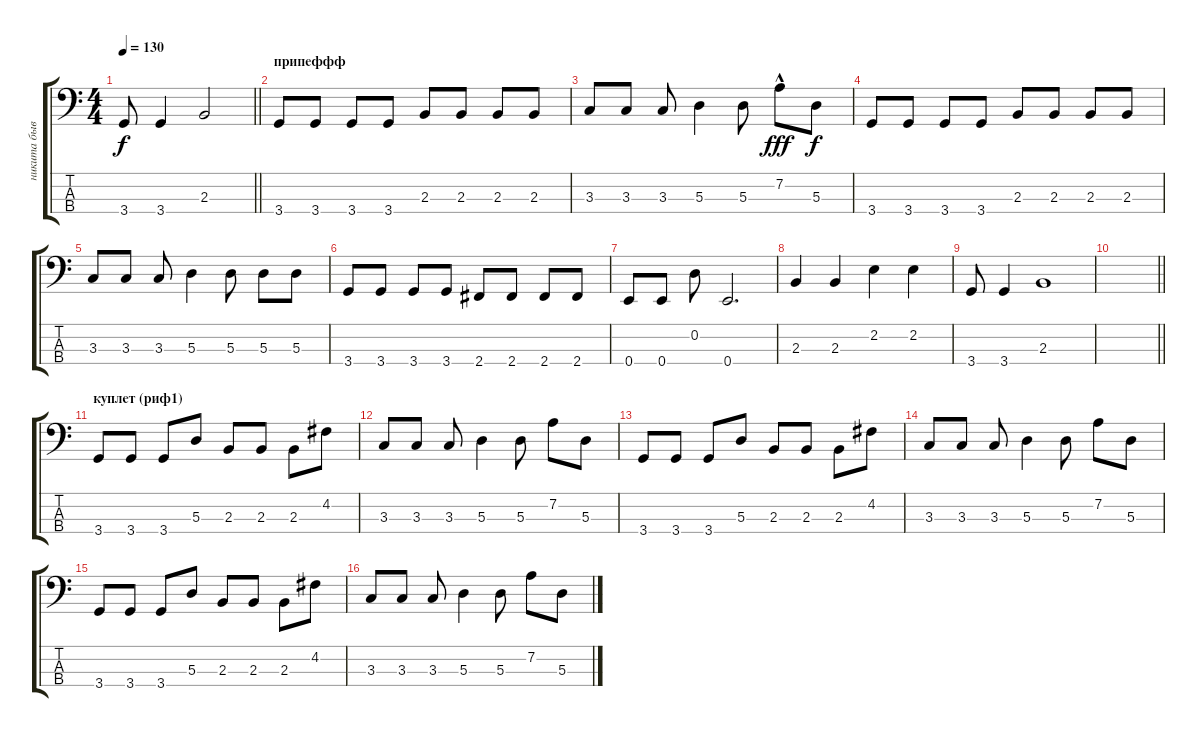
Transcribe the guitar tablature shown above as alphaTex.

\track ("никита бывалый" "никита быв") {instrument electricbasspick}
\staff {score tabs}
\tuning (G2 D2 A1 E1) {hide}
\ts (4 4)
\tempo 130
\clef f4
\barLineRight lightlight
\ks c
3.4.8{dy f} 3.4.4 2.3.2 |
\section ("" "припеффф")
3.4.8 3.4.8 3.4.8 3.4.8 2.3.8 2.3.8 2.3.8 2.3.8 |
3.3.8 3.3.8 3.3.8 5.3.4 5.3.8 7.2{hac}.8{dy fff} 5.3.8{dy f} |
3.4.8 3.4.8 3.4.8 3.4.8 2.3.8 2.3.8 2.3.8 2.3.8 |
3.3.8 3.3.8 3.3.8 5.3.4 5.3.8 5.3.8 5.3.8 |
3.4.8 3.4.8 3.4.8 3.4.8 2.4.8 2.4.8 2.4.8 2.4.8 |
0.4.8 0.4.8 0.2.8 0.4.2{d} |
2.3.4 2.3.4 2.2.4 2.2.4 |
3.4.8 3.4.4 2.3.1 |
\barLineRight lightlight
|
\section ("" "куплет (риф1)")
3.4.8 3.4.8 3.4.8 5.3.8 2.3.8 2.3.8 2.3.8 4.2.8 |
3.3.8 3.3.8 3.3.8 5.3.4 5.3.8 7.2.8 5.3.8 |
3.4.8 3.4.8 3.4.8 5.3.8 2.3.8 2.3.8 2.3.8 4.2.8 |
3.3.8 3.3.8 3.3.8 5.3.4 5.3.8 7.2.8 5.3.8 |
3.4.8 3.4.8 3.4.8 5.3.8 2.3.8 2.3.8 2.3.8 4.2.8 |
3.3.8 3.3.8 3.3.8 5.3.4 5.3.8 7.2.8 5.3.8
